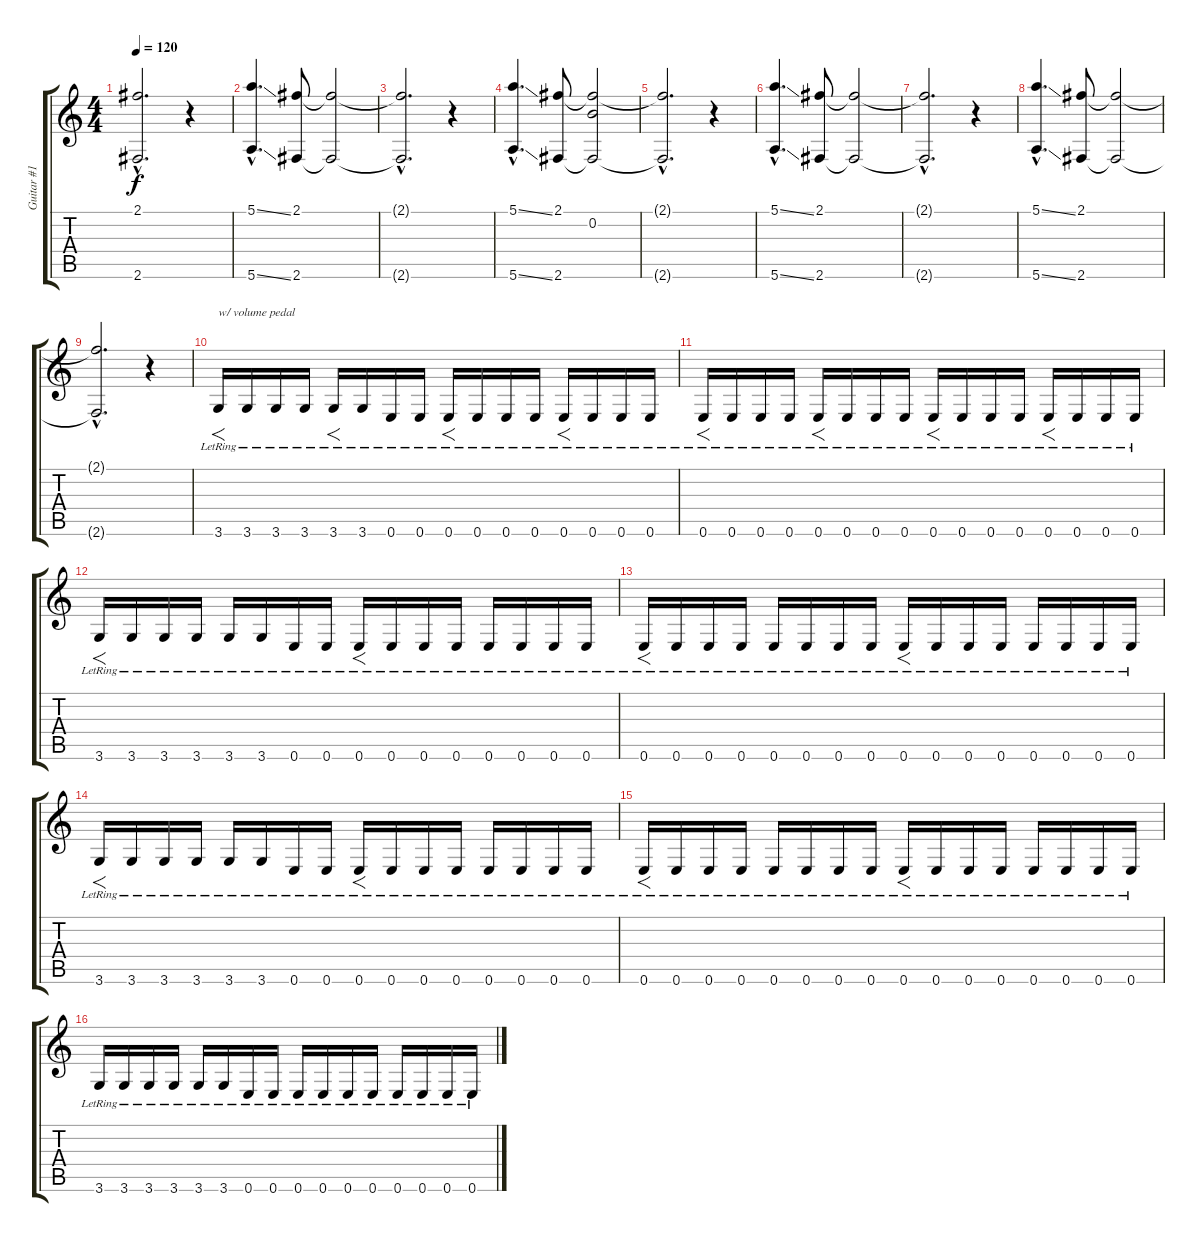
\track ("Guitar #1" "Guitar #1") {instrument distortionguitar}
\staff {score tabs}
\tuning (E4 B3 G3 D3 A2 E2) {hide}
\ts (4 4)
\tempo 120
\clef g2
\ks c
(2.1{hac t} 2.6{hac t}).2{d dy f} r.4 |
(5.1{ss hac} 5.6{ss hac}).4{d} (2.1 2.6).8 (2.1{t} 2.6{t}).2 |
(2.1{hac t} 2.6{hac t}).2{d} r.4 |
(5.1{ss hac} 5.6{ss hac}).4{d} (2.1 2.6).8 (2.1{t} 0.2 2.6{t}).2 |
(2.1{hac t} 2.6{hac t}).2{d} r.4 |
(5.1{ss hac} 5.6{ss hac}).4{d} (2.1 2.6).8 (2.1{t} 2.6{t}).2 |
(2.1{hac t} 2.6{hac t}).2{d} r.4 |
(5.1{ss hac} 5.6{ss hac}).4{d} (2.1 2.6).8 (2.1{t} 2.6{t}).2 |
(2.1{hac t} 2.6{hac t}).2{d} r.4 |
3.6{lr}.16{f txt "w/ volume pedal" volume 0} 3.6{lr}.16 3.6{lr}.16 3.6{lr}.16 3.6{lr}.16{f volume 1} 3.6{lr}.16 0.6{lr}.16 0.6{lr}.16 0.6{lr}.16{f volume 2} 0.6{lr}.16 0.6{lr}.16 0.6{lr}.16 0.6{lr}.16{f volume 2} 0.6{lr}.16 0.6{lr}.16 0.6{lr}.16 |
0.6{lr}.16{f volume 3} 0.6{lr}.16 0.6{lr}.16 0.6{lr}.16 0.6{lr}.16{f volume 3} 0.6{lr}.16 0.6{lr}.16 0.6{lr}.16 0.6{lr}.16{f volume 4} 0.6{lr}.16 0.6{lr}.16 0.6{lr}.16 0.6{lr}.16{f volume 4} 0.6{lr}.16 0.6{lr}.16 0.6{lr}.16 |
3.6{lr}.16{f volume 5} 3.6{lr}.16 3.6{lr}.16 3.6{lr}.16 3.6{lr}.16 3.6{lr}.16 0.6{lr}.16 0.6{lr}.16 0.6{lr}.16{f volume 6} 0.6{lr}.16 0.6{lr}.16 0.6{lr}.16 0.6{lr}.16 0.6{lr}.16 0.6{lr}.16 0.6{lr}.16 |
0.6{lr}.16{f volume 7} 0.6{lr}.16 0.6{lr}.16 0.6{lr}.16 0.6{lr}.16 0.6{lr}.16 0.6{lr}.16 0.6{lr}.16 0.6{lr}.16{f volume 8} 0.6{lr}.16 0.6{lr}.16 0.6{lr}.16 0.6{lr}.16 0.6{lr}.16 0.6{lr}.16 0.6{lr}.16 |
3.6{lr}.16{f volume 9} 3.6{lr}.16 3.6{lr}.16 3.6{lr}.16 3.6{lr}.16 3.6{lr}.16 0.6{lr}.16 0.6{lr}.16 0.6{lr}.16{f volume 10} 0.6{lr}.16 0.6{lr}.16 0.6{lr}.16 0.6{lr}.16 0.6{lr}.16 0.6{lr}.16 0.6{lr}.16 |
0.6{lr}.16{f volume 11} 0.6{lr}.16 0.6{lr}.16 0.6{lr}.16 0.6{lr}.16 0.6{lr}.16 0.6{lr}.16 0.6{lr}.16 0.6{lr}.16{f volume 12} 0.6{lr}.16 0.6{lr}.16 0.6{lr}.16 0.6{lr}.16 0.6{lr}.16 0.6{lr}.16 0.6{lr}.16 |
3.6{lr}.16 3.6{lr}.16 3.6{lr}.16 3.6{lr}.16 3.6{lr}.16 3.6{lr}.16 0.6{lr}.16 0.6{lr}.16 0.6{lr}.16 0.6{lr}.16 0.6{lr}.16 0.6{lr}.16 0.6{lr}.16 0.6{lr}.16 0.6{lr}.16 0.6{lr}.16
